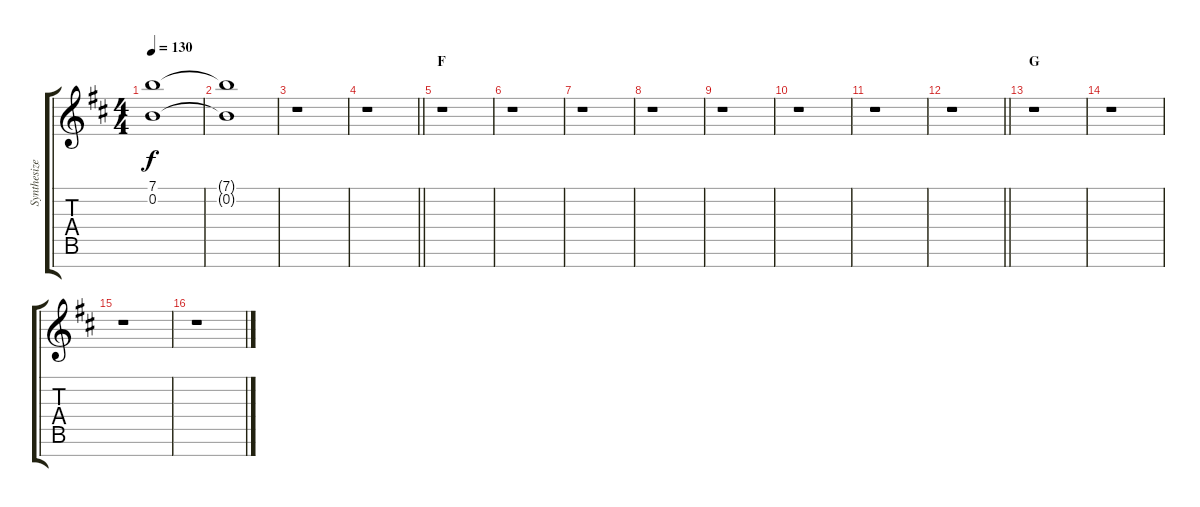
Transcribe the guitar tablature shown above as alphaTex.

\track ("Synthesizer" "Synthesize") {instrument pad2warm}
\staff {score tabs}
\tuning (E5 B4 G4 D4 A3 E3 B2) {hide}
\ts (4 4)
\tempo 130
\clef g2
\ks d
(7.1 0.2).1{dy f} |
(7.1{t} 0.2{t}).1 |
r.1 |
\barLineRight lightlight
r.1 |
\section ("" "F")
r.1 |
r.1 |
r.1 |
r.1 |
r.1 |
r.1 |
r.1 |
\barLineRight lightlight
r.1 |
\section ("" "G")
r.1 |
r.1 |
r.1 |
r.1
